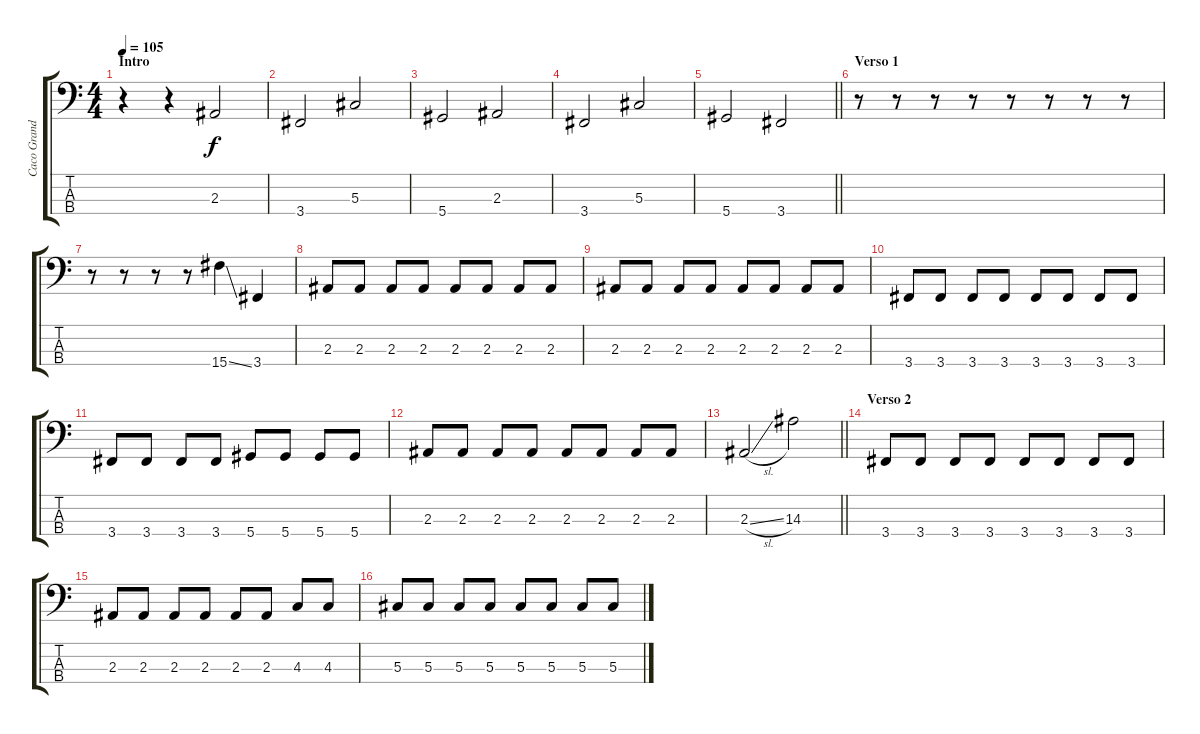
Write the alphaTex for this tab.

\track ("Caco Grandino - Baixo" "Caco Grand") {instrument electricbasspick}
\staff {score tabs}
\tuning (Gb2 Db2 Ab1 Eb1) {hide}
\ts (4 4)
\section ("" "Intro")
\tempo 105
\clef f4
\ks c
r.4{dy f instrument electricbasspick} r.4 2.3.2 |
3.4.2 5.3.2 |
5.4.2 2.3.2 |
3.4.2 5.3.2 |
\barLineRight lightlight
5.4.2 3.4.2 |
\section ("" "Verso 1")
r.8 r.8 r.8 r.8 r.8 r.8 r.8 r.8 |
r.8 r.8 r.8 r.8 15.4{ss}.4 3.4.4 |
2.3.8 2.3.8 2.3.8 2.3.8 2.3.8 2.3.8 2.3.8 2.3.8 |
2.3.8 2.3.8 2.3.8 2.3.8 2.3.8 2.3.8 2.3.8 2.3.8 |
3.4.8 3.4.8 3.4.8 3.4.8 3.4.8 3.4.8 3.4.8 3.4.8 |
3.4.8 3.4.8 3.4.8 3.4.8 5.4.8 5.4.8 5.4.8 5.4.8 |
2.3.8 2.3.8 2.3.8 2.3.8 2.3.8 2.3.8 2.3.8 2.3.8 |
\barLineRight lightlight
2.3{sl}.2 14.3.2 |
\section ("" "Verso 2")
3.4.8 3.4.8 3.4.8 3.4.8 3.4.8 3.4.8 3.4.8 3.4.8 |
2.3.8 2.3.8 2.3.8 2.3.8 2.3.8 2.3.8 4.3.8 4.3.8 |
5.3.8 5.3.8 5.3.8 5.3.8 5.3.8 5.3.8 5.3.8 5.3.8
